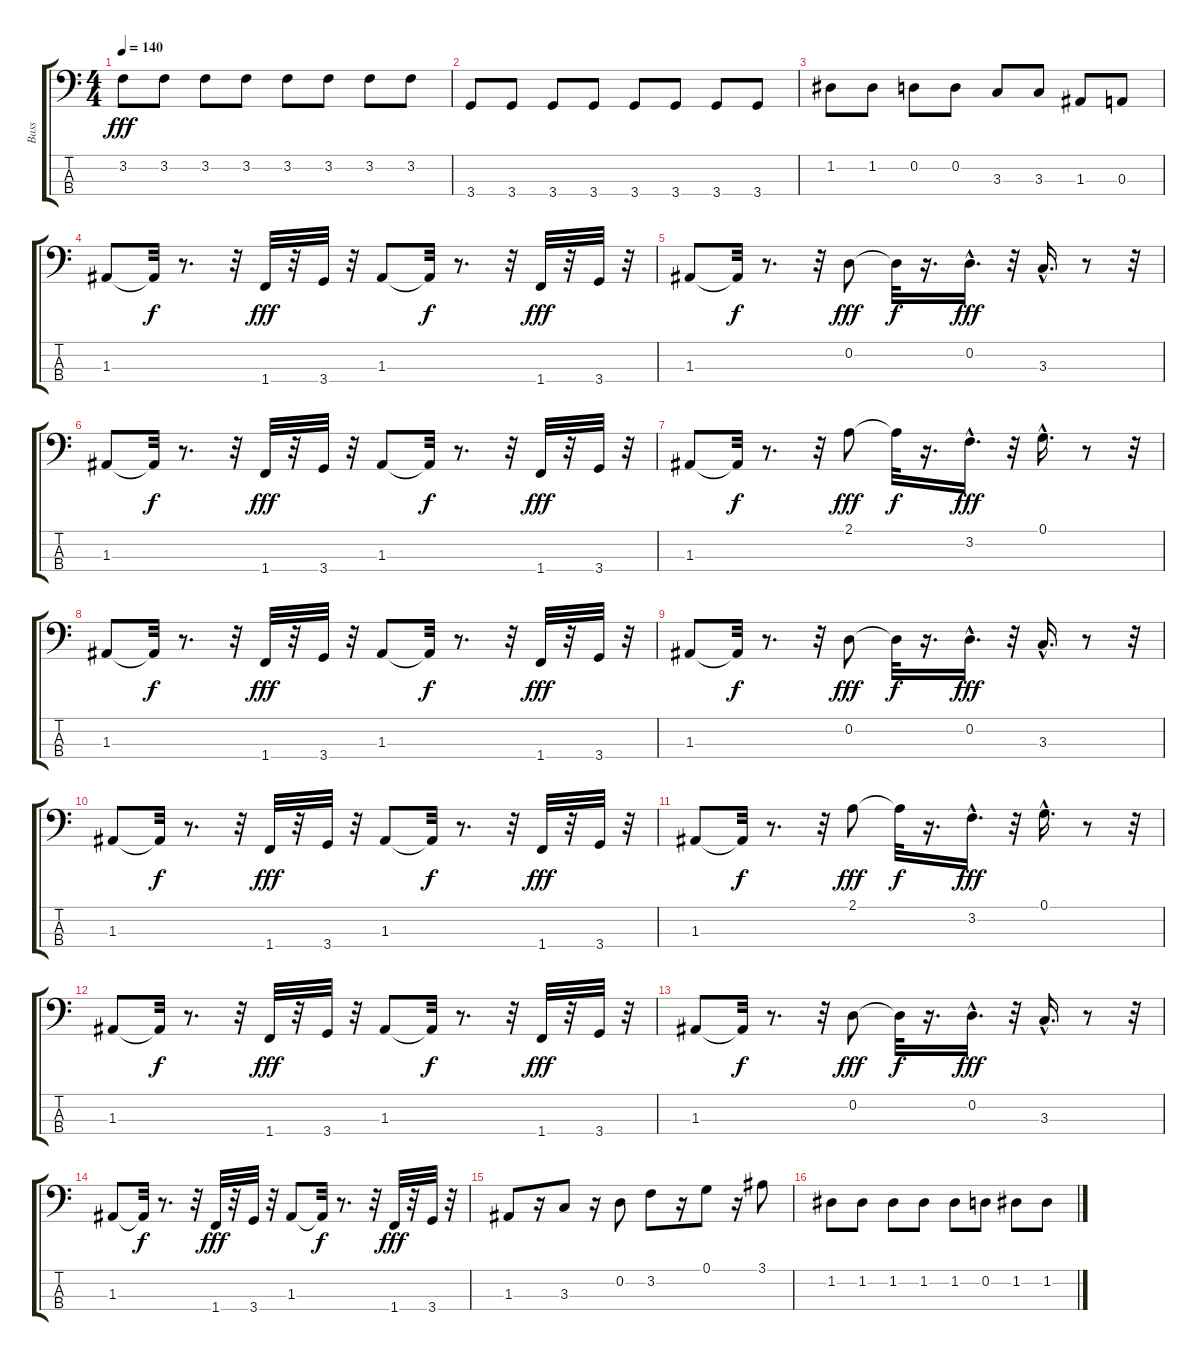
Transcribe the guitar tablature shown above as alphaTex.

\track ("Bass" "Bass") {instrument electricbasspick}
\staff {score tabs}
\tuning (G2 D2 A1 E1) {hide}
\ts (4 4)
\tempo 140
\clef f4
\ks c
3.2.8{dy fff} 3.2.8 3.2.8 3.2.8 3.2.8 3.2.8 3.2.8 3.2.8 |
3.4.8 3.4.8 3.4.8 3.4.8 3.4.8 3.4.8 3.4.8 3.4.8 |
1.2.8 1.2.8 0.2.8 0.2.8 3.3.8 3.3.8 1.3.8 0.3.8 |
1.3.8 1.3{t}.32{dy f} r.8{d} r.32 1.4.32{dy fff} r.32 3.4.32 r.32 1.3.8 1.3{t}.32{dy f} r.8{d} r.32 1.4.32{dy fff} r.32 3.4.32 r.32 |
1.3.8 1.3{t}.32{dy f} r.8{d} r.32 0.2.8{dy fff} 0.2{t}.32{dy f} r.16{d} 0.2{hac}.16{d dy fff} r.32 3.3{hac}.16{d} r.8 r.32 |
1.3.8 1.3{t}.32{dy f} r.8{d} r.32 1.4.32{dy fff} r.32 3.4.32 r.32 1.3.8 1.3{t}.32{dy f} r.8{d} r.32 1.4.32{dy fff} r.32 3.4.32 r.32 |
1.3.8 1.3{t}.32{dy f} r.8{d} r.32 2.1.8{dy fff} 2.1{t}.32{dy f} r.16{d} 3.2{hac}.16{d dy fff} r.32 0.1{hac}.16{d} r.8 r.32 |
1.3.8 1.3{t}.32{dy f} r.8{d} r.32 1.4.32{dy fff} r.32 3.4.32 r.32 1.3.8 1.3{t}.32{dy f} r.8{d} r.32 1.4.32{dy fff} r.32 3.4.32 r.32 |
1.3.8 1.3{t}.32{dy f} r.8{d} r.32 0.2.8{dy fff} 0.2{t}.32{dy f} r.16{d} 0.2{hac}.16{d dy fff} r.32 3.3{hac}.16{d} r.8 r.32 |
1.3.8 1.3{t}.32{dy f} r.8{d} r.32 1.4.32{dy fff} r.32 3.4.32 r.32 1.3.8 1.3{t}.32{dy f} r.8{d} r.32 1.4.32{dy fff} r.32 3.4.32 r.32 |
1.3.8 1.3{t}.32{dy f} r.8{d} r.32 2.1.8{dy fff} 2.1{t}.32{dy f} r.16{d} 3.2{hac}.16{d dy fff} r.32 0.1{hac}.16{d} r.8 r.32 |
1.3.8 1.3{t}.32{dy f} r.8{d} r.32 1.4.32{dy fff} r.32 3.4.32 r.32 1.3.8 1.3{t}.32{dy f} r.8{d} r.32 1.4.32{dy fff} r.32 3.4.32 r.32 |
1.3.8 1.3{t}.32{dy f} r.8{d} r.32 0.2.8{dy fff} 0.2{t}.32{dy f} r.16{d} 0.2{hac}.16{d dy fff} r.32 3.3{hac}.16{d} r.8 r.32 |
1.3.8 1.3{t}.32{dy f} r.8{d} r.32 1.4.32{dy fff} r.32 3.4.32 r.32 1.3.8 1.3{t}.32{dy f} r.8{d} r.32 1.4.32{dy fff} r.32 3.4.32 r.32 |
1.3.8 r.16 3.3.8 r.16 0.2.8 3.2.8 r.16 0.1.8 r.16 3.1.8 |
1.2.8 1.2.8 1.2.8 1.2.8 1.2.8 0.2.8 1.2.8 1.2.8
